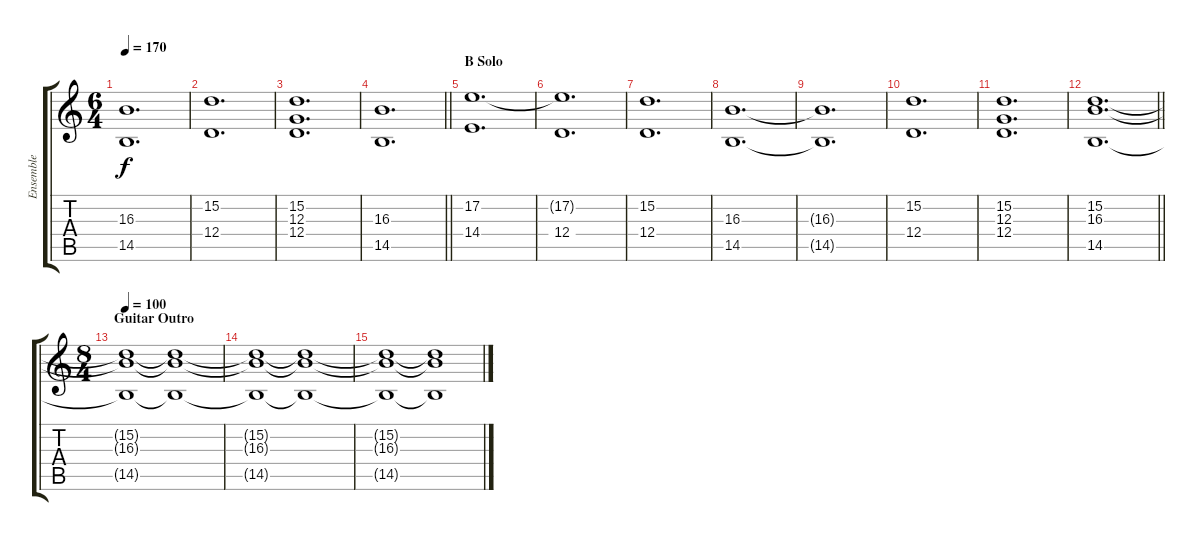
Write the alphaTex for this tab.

\track ("Ensemble" "Ensemble") {instrument stringensemble1}
\staff {score tabs}
\tuning (E4 B3 G3 D3 A2 E2) {hide}
\ts (6 4)
\tempo 170
\clef g2
\ks c
(16.3{t} 14.5{t}).1{d dy f} |
(15.2 12.4).1{d} |
(15.2 12.3 12.4).1{d} |
\barLineRight lightlight
(16.3 14.5).1{d} |
\section ("" "B Solo")
(17.2 14.4).1{d} |
(17.2{t} 12.4).1{d} |
(15.2 12.4).1{d} |
(16.3 14.5).1{d} |
(16.3{t} 14.5{t}).1{d} |
(15.2 12.4).1{d} |
(15.2 12.3 12.4).1{d} |
\barLineRight lightlight
(15.2 16.3 14.5).1{d} |
\ts (8 4)
\section ("" "Guitar Outro")
\tempo 100
(15.2{t} 16.3{t} 14.5{t}).1 (15.2{t} 16.3{t} 14.5{t}).1 |
(15.2{t} 16.3{t} 14.5{t}).1{volume 0} (15.2{t} 16.3{t} 14.5{t}).1 |
(15.2{t} 16.3{t} 14.5{t}).1 (15.2{t} 16.3{t} 14.5{t}).1
